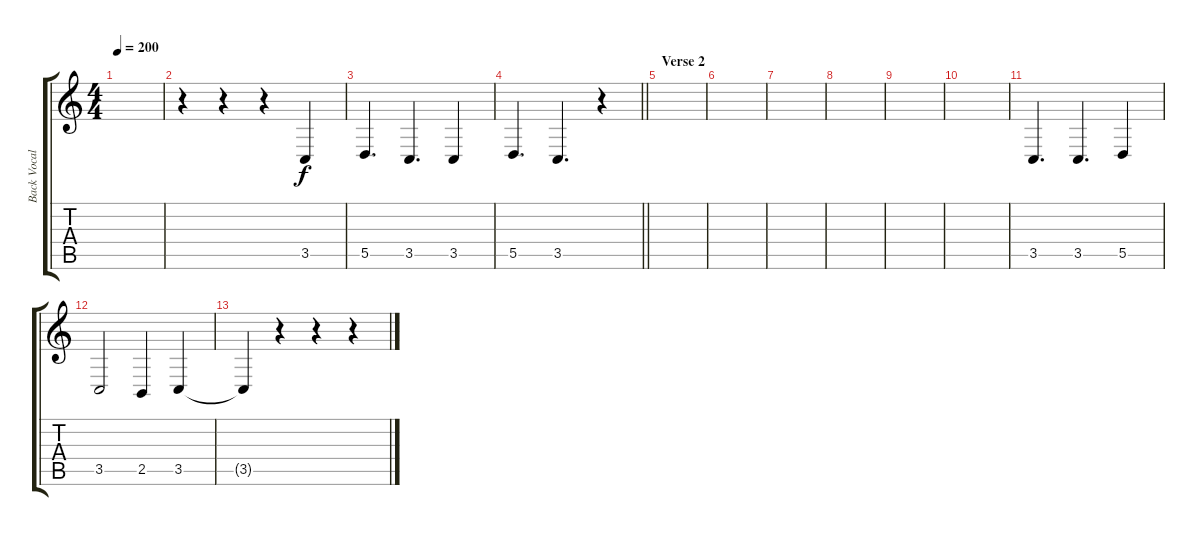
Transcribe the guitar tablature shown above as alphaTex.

\track ("Back Vocals" "Back Vocal") {instrument tenorsax}
\staff {score tabs}
\tuning (E4 B3 G3 D3 A2 E2) {hide}
\ts (4 4)
\tempo 200
\clef g2
\ks c
|
r.4 r.4 r.4 3.5.4 |
5.5.4{d} 3.5.4{d} 3.5.4 |
\barLineRight lightlight
5.5.4{d} 3.5.4{d} r.4 |
\section ("" "Verse 2")
|
|
|
|
|
|
3.5.4{d} 3.5.4{d} 5.5.4 |
3.5.2 2.5.4 3.5.4 |
3.5{t}.4 r.4 r.4 r.4
